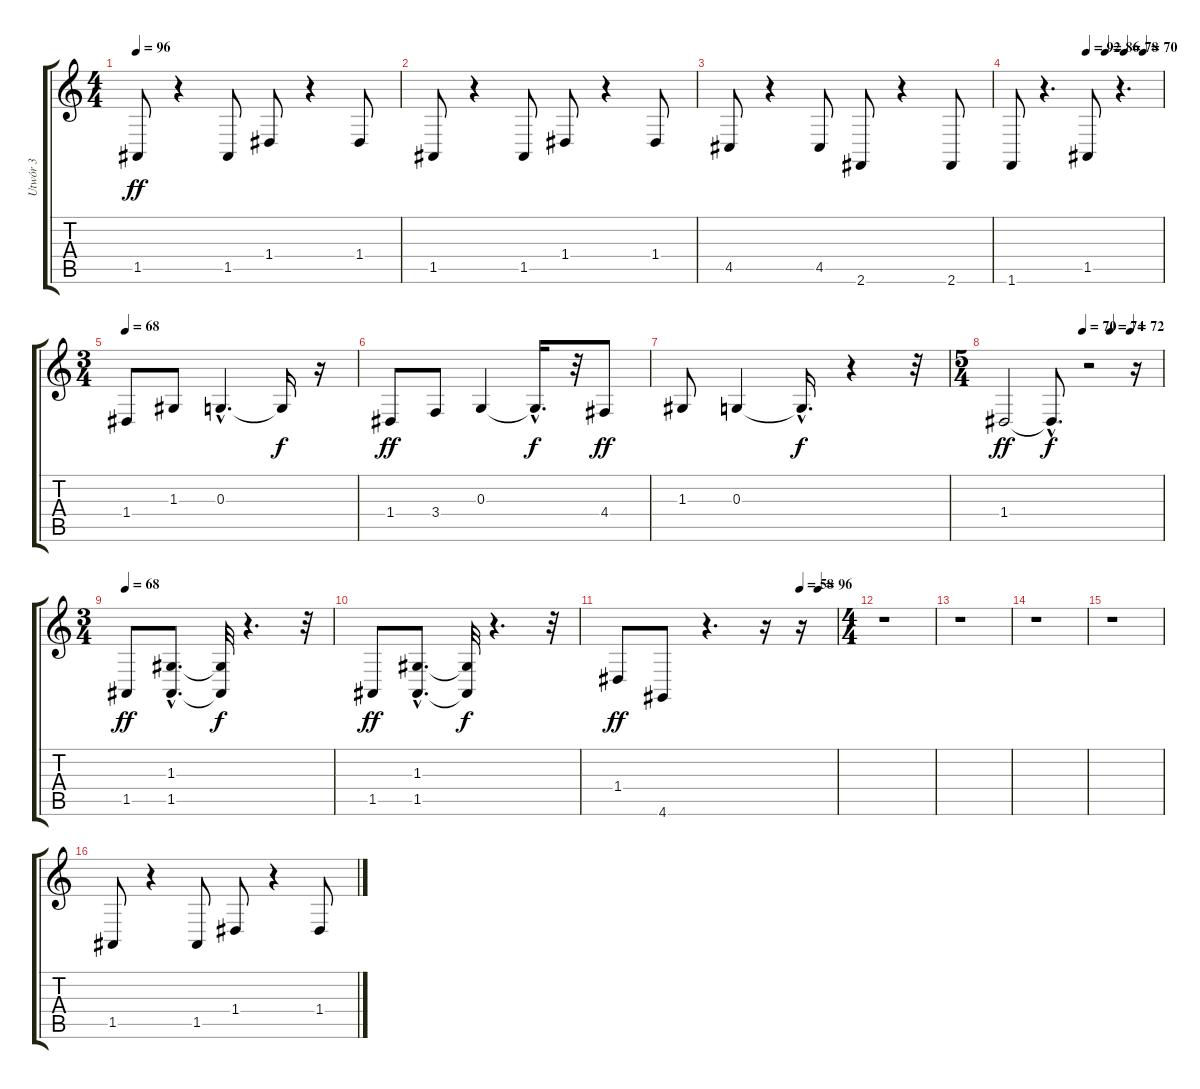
\track ("Utwór 3" "Utwór 3") {instrument acousticgrandpiano}
\staff {score tabs}
\tuning (E4 B3 G3 D3 A2 E2) {hide}
\ts (4 4)
\tempo 96
\clef g2
\ks c
1.5.8{dy ff} r.4 1.5.8 1.4.8 r.4 1.4.8 |
1.5.8 r.4 1.5.8 1.4.8 r.4 1.4.8 |
4.5.8 r.4 4.5.8 2.6.8 r.4 2.6.8 |
\tempo (92 0.5)
\tempo (86 0.625)
\tempo (78 0.75)
\tempo (70 0.875)
1.6.8 r.4{d} 1.5.8 r.4{d} |
\ts (3 4)
\tempo 68
1.4.8 1.3.8 0.3{hac}.4{d} 0.3{t}.16{dy f} r.16 |
1.4.8{dy ff} 3.4.8 0.3.4 0.3{hac t}.16{d dy f} r.32 4.4.8{dy ff} |
1.3.8 0.3.4 0.3{hac t}.16{d dy f} r.4 r.32 |
\ts (5 4)
\tempo (70 0.5)
\tempo (74 0.675)
\tempo (72 0.8)
1.4.2{dy ff} 1.4{hac t}.8{d dy f} r.2 r.16 |
\ts (3 4)
\tempo 68
1.5.8{dy ff} (1.3{hac} 1.5{hac}).8{d} (1.3{t} 1.5{t}).32{dy f} r.4{d} r.32 |
1.5.8{dy ff} (1.3{hac} 1.5{hac}).8{d} (1.3{t} 1.5{t}).32{dy f} r.4{d} r.32 |
\tempo (58 0.8333333333333334)
\tempo (96 0.9166666666666666)
1.4.8{dy ff} 4.6.8 r.4{d} r.16 r.16 |
\ts (4 4)
r.1 |
r.1 |
r.1 |
r.1 |
1.5.8 r.4 1.5.8 1.4.8 r.4 1.4.8
